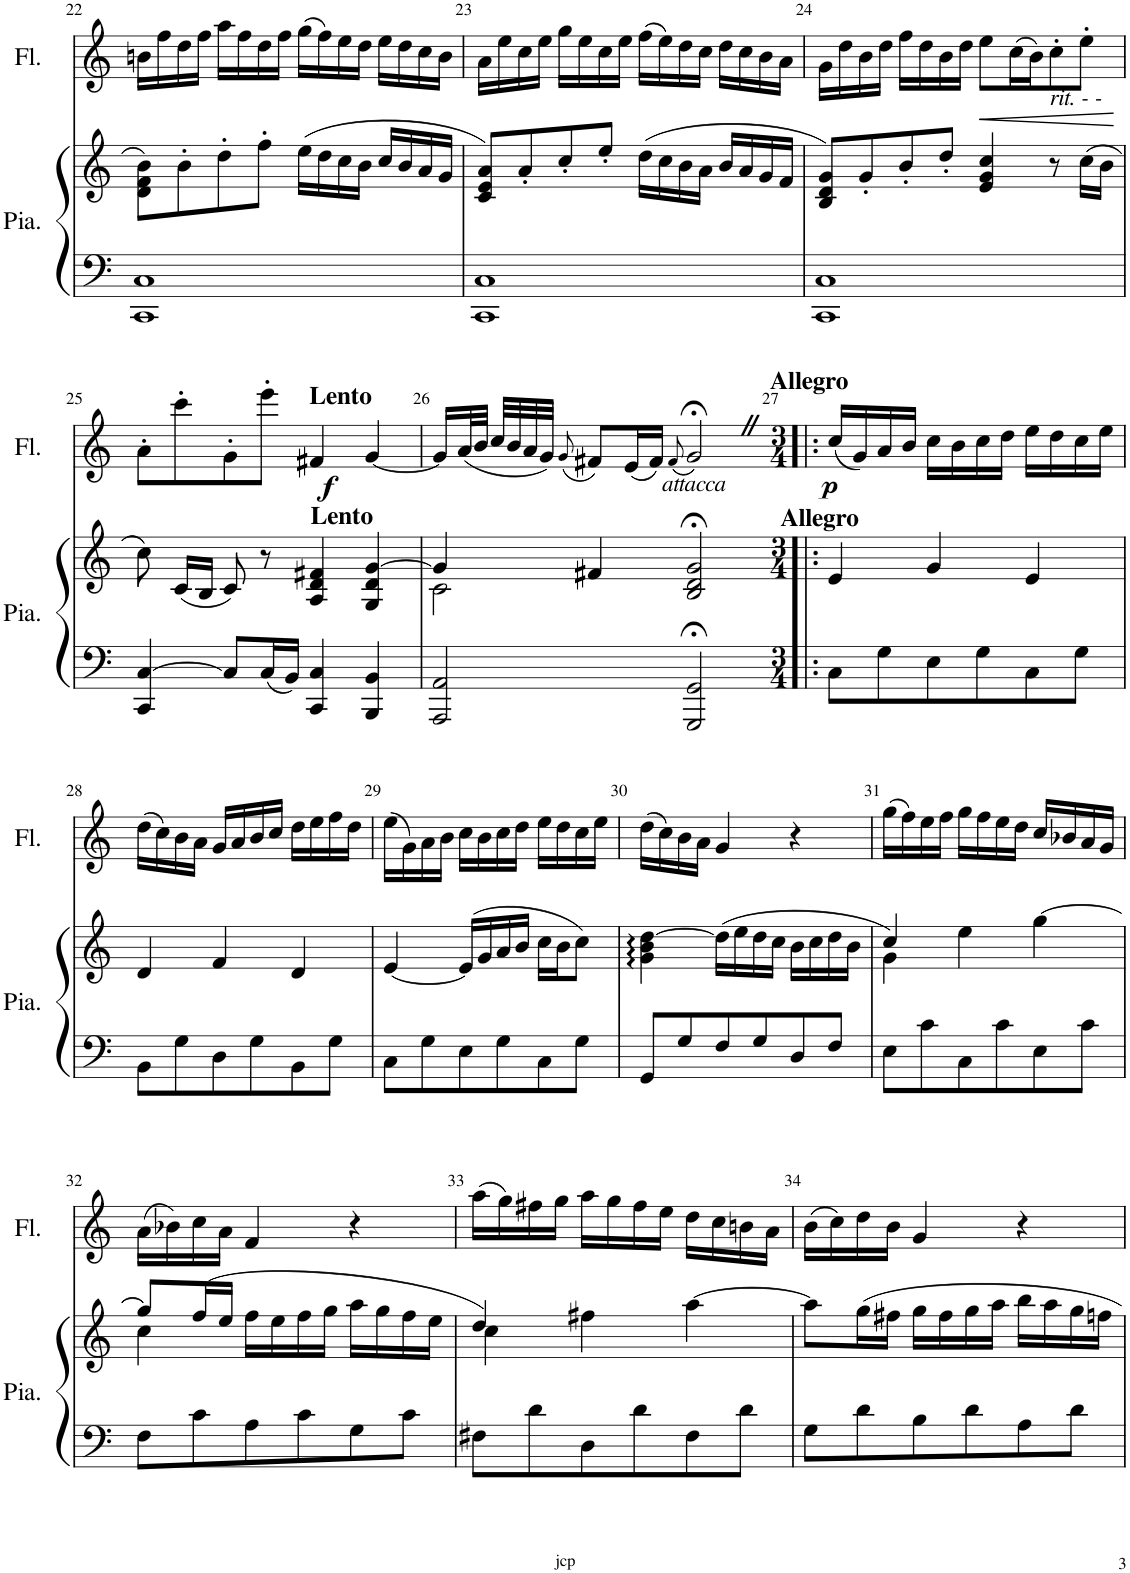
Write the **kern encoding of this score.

**kern	**kern	**kern	**dynam
*part2	*part2	*part1	*part1
*staff3	*staff2	*staff1	*staff1
*I"Piano	*	*I"Flûte	*
*I'Pia.	*	*I'Fl.	*
!!LO:PB:g=z
*clefF4	*clefG2	*clefG2	*
*k[]	*k[]	*k[]	*
*M4/4	*M4/4	*M4/4	*
=22	=22	=22	=22
1CC 1C	8d\ 8f\ 8b\L	16bn\LL	.
.	.	16ff\	.
.	8b'\	16dd\	.
.	.	16ff\JJ	.
.	8dd'\	16aa\LL	.
.	.	16ff\	.
.	8ff'\J	16dd\	.
.	.	16ff\JJ	.
.	(16ee\LL	(16gg\LL	.
.	16dd\	16ff\)	.
.	16cc\	16ee\	.
.	16b\JJ	16dd\JJ	.
.	16cc/LL	16ee\LL	.
.	16b/	16dd\	.
.	16a/	16cc\	.
.	16g/JJ	16b\JJ	.
=23	=23	=23	=23
1CC 1C	8c/ 8e/ 8a/L)	16a\LL	.
.	.	16ee\	.
.	8a'/	16cc\	.
.	.	16ee\JJ	.
.	8cc'/	16gg\LL	.
.	.	16ee\	.
.	8ee'/J	16cc\	.
.	.	16ee\JJ	.
.	(16dd\LL	(16ff\LL	.
.	16cc\	16ee\)	.
.	16b\	16dd\	.
.	16a\JJ	16cc\JJ	.
.	16b/LL	16dd\LL	.
.	16a/	16cc\	.
.	16g/	16b\	.
.	16f/JJ	16a\JJ	.
=24	=24	=24	=24
1CC 1C	8B/ 8d/ 8g/L)	16g\LL	.
.	.	16dd\	.
.	8g'/	16b\	.
.	.	16dd\JJ	.
.	8b'/	16ff\LL	.
.	.	16dd\	.
.	8dd'/J	16b\	.
.	.	16dd\JJ	.
!	!	!	!LO:HP:b
.	4e/ 4g/ 4cc/	8ee\L	<
.	.	(16cc\L	.
.	.	16b\J)	.
!	!	!LO:TX:b:i:t=rit. - -	!
.	8r	8cc'\	.
.	(16cc\LL	8ee'\J	.
.	16b\JJ	.	.
.	.	.	[
!!LO:LB:g=z
=25	=25	=25	=25
4CC/ [4C/	8cc\)	8a'\L	.
.	(16c/LL	8ccc'\	.
.	16B/JJ	.	.
8C/L]	8c/)	8g'\	.
16C/L	8r	8eee'\J	.
16BB/JJ	.	.	.
!	!	!LO:TX:b:B:t=Lento	!
!	!	!LO:TX:a:B:t=Lento	!
!	!	!	!LO:DY:b
4CC/ 4C/	4A/ 4d/ 4f#X/	4f#X/	f
4BBB/ 4BB/	4G/ 4d/ [>4g/	[4g/	.
=26	=26	=26	=26
*	*^	*	*
2AAA/ 2AA/	4g/]	2c\	16g/LL]	.
.	.	.	(32a/L	.
.	.	.	32b/JJJ	.
.	.	.	32cc/LLL	.
.	.	.	32b/	.
.	.	.	32a/	.
.	.	.	32g/JJJ)	.
.	.	.	(8qg/	.
.	4f#X/	.	8f#X/L)	.
.	.	.	(16e/L	.
.	.	.	16f#/JJ)	.
.	.	.	(8qf#/	.
!	!	!	!LO:TX:b:i:t=attacca	!
2GGG/;< 2GG/;<	2B/;< 2d/;< 2g/;<	2ryy	2g;<Z/)	.
*	*v	*v	*	*
=27!|:	=27!|:	=27!|:	=27!|:
*M3/4	*M3/4	*M3/4	*
*	*^	*	*
!	!	!	!LO:TX:b:B:t=Allegro	!
!	!	!	!LO:TX:a:B:t=Allegro	!
!	!	!	!	!LO:DY:b
*	*v	*v	*	*
8C\L	4e/	(16cc/LL	p
.	.	16g/)	.
8G\	.	16a/	.
.	.	16b/JJ	.
8E\	4g/	16cc\LL	.
.	.	16b\	.
8G\	.	16cc\	.
.	.	16dd\JJ	.
8C\	4e/	16ee\LL	.
.	.	16dd\	.
8G\J	.	16cc\	.
.	.	16ee\JJ	.
!!LO:LB:g=z
=28	=28	=28	=28
8BB\L	4d/	(16dd\LL	.
.	.	16cc\)	.
8G\	.	16b\	.
.	.	16a\JJ	.
8D\	4f/	16g/LL	.
.	.	16a/	.
8G\	.	16b/	.
.	.	16cc/JJ	.
8BB\	4d/	16dd\LL	.
.	.	16ee\	.
8G\J	.	16ff\	.
.	.	16dd\JJ	.
=29	=29	=29	=29
8C\L	[4e/	(16ee\LL	.
.	.	16g\)	.
8G\	.	16a\	.
.	.	16b\JJ	.
8E\	(16e/LL]	16cc\LL	.
.	16g/	16b\	.
8G\	16a/	16cc\	.
.	16b/JJ	16dd\JJ	.
8C\	16cc\LL	16ee\LL	.
.	16b\J	16dd\	.
8G\J	8cc\J)	16cc\	.
.	.	16ee\JJ	.
=30	=30	=30	=30
8GG/L	4g\ 4b\ [4dd\	(16dd\LL	.
.	.	16cc\)	.
8G/	.	16b\	.
.	.	16a\JJ	.
8F/	(16dd\LL]	4g/	.
.	16ee\	.	.
8G/	16dd\	.	.
.	16cc\JJ	.	.
8D/	16b\LL	4r	.
.	16cc\	.	.
8F/J	16dd\	.	.
.	16b\JJ	.	.
=31	=31	=31	=31
*	*^	*	*
8E\L	4cc/)	4g\	(16gg\LL	.
.	.	.	16ff\)	.
8c\	.	.	16ee\	.
.	.	.	16ff\JJ	.
8C\	4ee\	2ryy	16gg\LL	.
.	.	.	16ff\	.
8c\	.	.	16ee\	.
.	.	.	16dd\JJ	.
8E\	[>4gg\	.	16cc/LL	.
.	.	.	16b-X/	.
8c\J	.	.	16a/	.
.	.	.	16g/JJ	.
!!LO:LB:g=z
=32	=32	=32	=32	=32
8F\L	8gg/L]	4cc\	(16a\LL	.
.	.	.	16b-X\)	.
8c\	(16ff/L	.	16cc\	.
.	16ee/JJ	.	16a\JJ	.
8A\	16ff\LL	2ryy	4f/	.
.	16ee\	.	.	.
8c\	16ff\	.	.	.
.	16gg\JJ	.	.	.
8G\	16aa\LL	.	4r	.
.	16gg\	.	.	.
8c\J	16ff\	.	.	.
.	16ee\JJ	.	.	.
=33	=33	=33	=33	=33
8F#X\L	4dd/)	4cc\	(16aa\LL	.
.	.	.	16gg\)	.
8d\	.	.	16ff#X\	.
.	.	.	16gg\JJ	.
8D\	4ff#X\	2ryy	16aa\LL	.
.	.	.	16gg\	.
8d\	.	.	16ff#\	.
.	.	.	16ee\JJ	.
8F#\	[>4aa\	.	16dd\LL	.
.	.	.	16cc\	.
8d\J	.	.	16bn\	.
.	.	.	16a\JJ	.
*	*v	*v	*	*
=34	=34	=34	=34
8G\L	8aa\L]	(16b\LL	.
.	.	16cc\)	.
8d\	16gg\L	16dd\	.
.	16ff#X\JJ	16b\JJ	.
8B\	16gg\LL	4g/	.
.	16ff#\	.	.
8d\	16gg\	.	.
.	16aa\JJ	.	.
8A\	16bb\LL	4r	.
.	16aa\	.	.
8d\J	16gg\	.	.
.	16ffn\JJ	.	.
=	=	=	=
*-	*-	*-	*-
